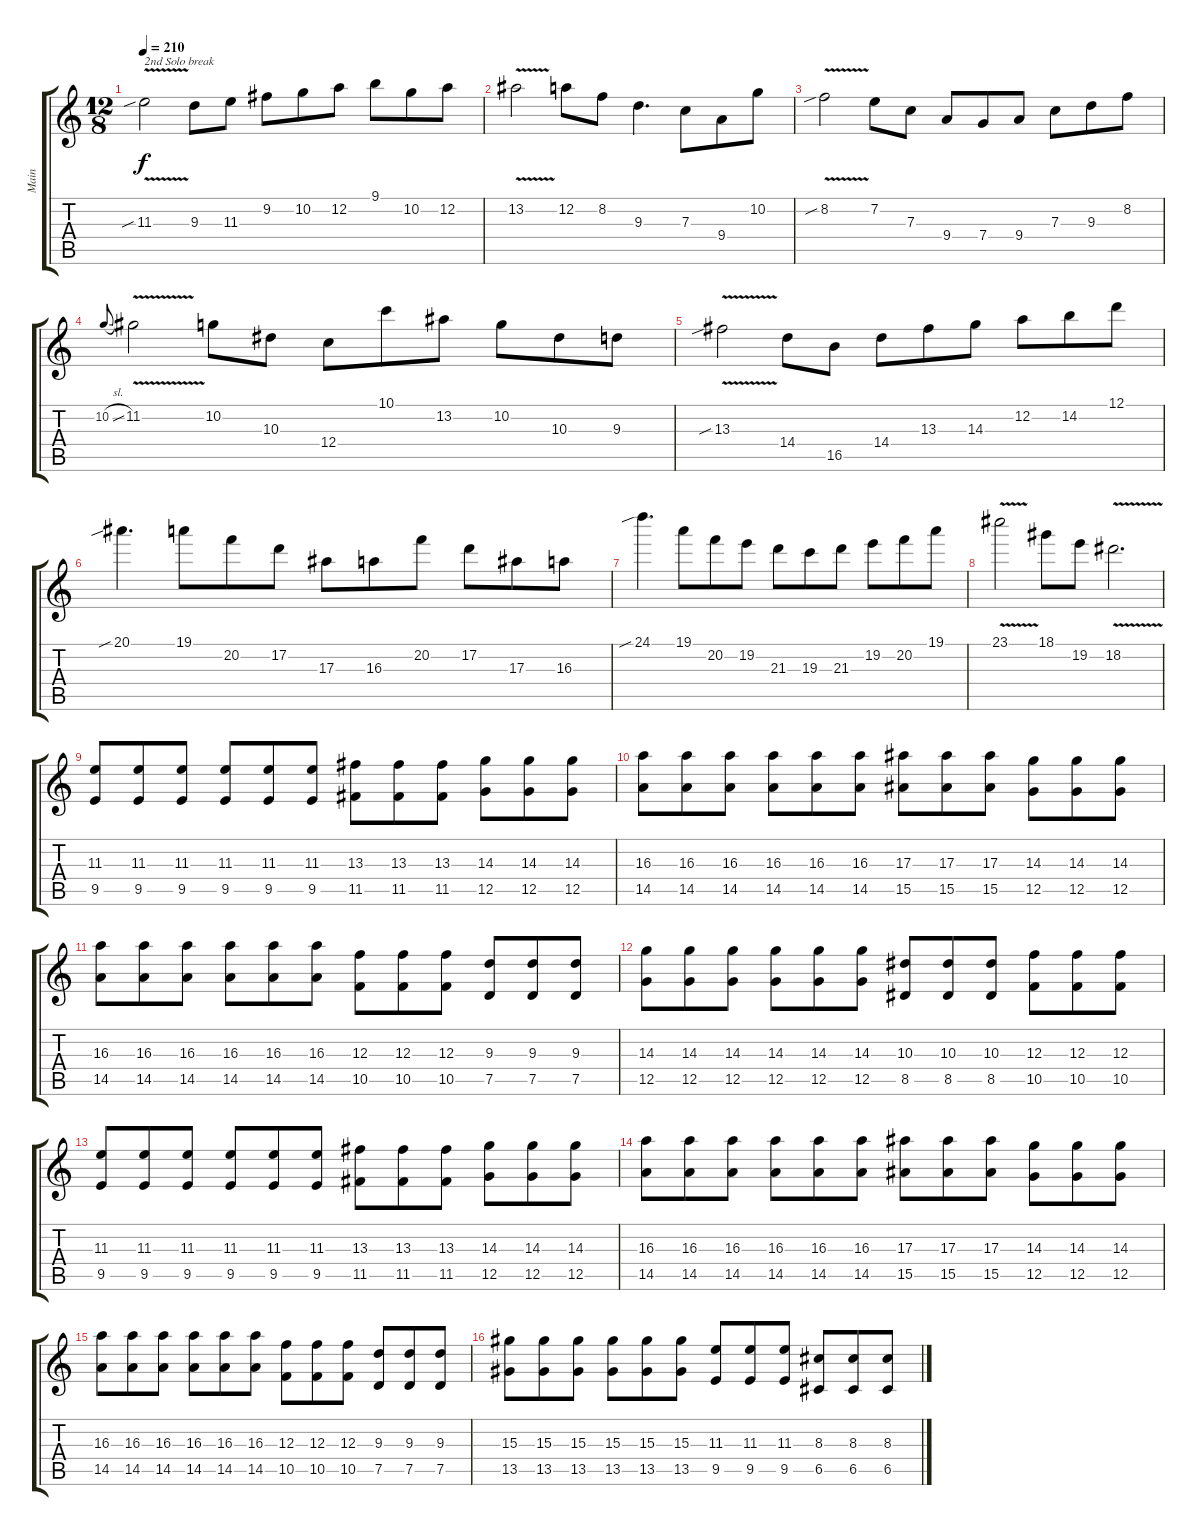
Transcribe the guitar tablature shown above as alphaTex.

\track ("Main" "Main") {instrument distortionguitar}
\staff {score tabs}
\tuning (D4 A3 F3 C3 G2 C2) {hide}
\ts (12 8)
\tempo 210
\clef g2
\ks c
11.3{v sib}.2{txt "2nd Solo break " dy f} 9.3.8 11.3.8 9.2.8 10.2.8 12.2.8 9.1.8 10.2.8 12.2.8 |
13.2{v}.2 12.2.8 8.2.8 9.3.4{d} 7.3.8 9.4.8 10.2.8 |
8.2{v sib}.2 7.2.8 7.3.8 9.4.8 7.4.8 9.4.8 7.3.8 9.3.8 8.2.8 |
10.2{sl}.8{gr onbeat} 11.2{v}.2 10.2.8 10.3.8 12.4.8 10.1.8 13.2.8 10.2.8 10.3.8 9.3.8 |
13.3{v sib}.2 14.4.8 16.5.8 14.4.8 13.3.8 14.3.8 12.2.8 14.2.8 12.1.8 |
20.1{sib}.4{d} 19.1.8 20.2.8 17.2.8 17.3.8 16.3.8 20.2.8 17.2.8 17.3.8 16.3.8 |
24.1{sib}.4{d} 19.1.8 20.2.8 19.2.8 21.3.8 19.3.8 21.3.8 19.2.8 20.2.8 19.1.8 |
23.1{v}.2 18.1.8 19.2.8 18.2{v}.2{d} |
(11.3 9.5).8 (11.3 9.5).8 (11.3 9.5).8 (11.3 9.5).8 (11.3 9.5).8 (11.3 9.5).8 (13.3 11.5).8 (13.3 11.5).8 (13.3 11.5).8 (14.3 12.5).8 (14.3 12.5).8 (14.3 12.5).8 |
(16.3 14.5).8 (16.3 14.5).8 (16.3 14.5).8 (16.3 14.5).8 (16.3 14.5).8 (16.3 14.5).8 (17.3 15.5).8 (17.3 15.5).8 (17.3 15.5).8 (14.3 12.5).8 (14.3 12.5).8 (14.3 12.5).8 |
(16.3 14.5).8 (16.3 14.5).8 (16.3 14.5).8 (16.3 14.5).8 (16.3 14.5).8 (16.3 14.5).8 (12.3 10.5).8 (12.3 10.5).8 (12.3 10.5).8 (9.3 7.5).8 (9.3 7.5).8 (9.3 7.5).8 |
(14.3 12.5).8 (14.3 12.5).8 (14.3 12.5).8 (14.3 12.5).8 (14.3 12.5).8 (14.3 12.5).8 (10.3 8.5).8 (10.3 8.5).8 (10.3 8.5).8 (12.3 10.5).8 (12.3 10.5).8 (12.3 10.5).8 |
(11.3 9.5).8 (11.3 9.5).8 (11.3 9.5).8 (11.3 9.5).8 (11.3 9.5).8 (11.3 9.5).8 (13.3 11.5).8 (13.3 11.5).8 (13.3 11.5).8 (14.3 12.5).8 (14.3 12.5).8 (14.3 12.5).8 |
(16.3 14.5).8 (16.3 14.5).8 (16.3 14.5).8 (16.3 14.5).8 (16.3 14.5).8 (16.3 14.5).8 (17.3 15.5).8 (17.3 15.5).8 (17.3 15.5).8 (14.3 12.5).8 (14.3 12.5).8 (14.3 12.5).8 |
(16.3 14.5).8 (16.3 14.5).8 (16.3 14.5).8 (16.3 14.5).8 (16.3 14.5).8 (16.3 14.5).8 (12.3 10.5).8 (12.3 10.5).8 (12.3 10.5).8 (9.3 7.5).8 (9.3 7.5).8 (9.3 7.5).8 |
(15.3 13.5).8 (15.3 13.5).8 (15.3 13.5).8 (15.3 13.5).8 (15.3 13.5).8 (15.3 13.5).8 (11.3 9.5).8 (11.3 9.5).8 (11.3 9.5).8 (8.3 6.5).8 (8.3 6.5).8 (8.3 6.5).8
